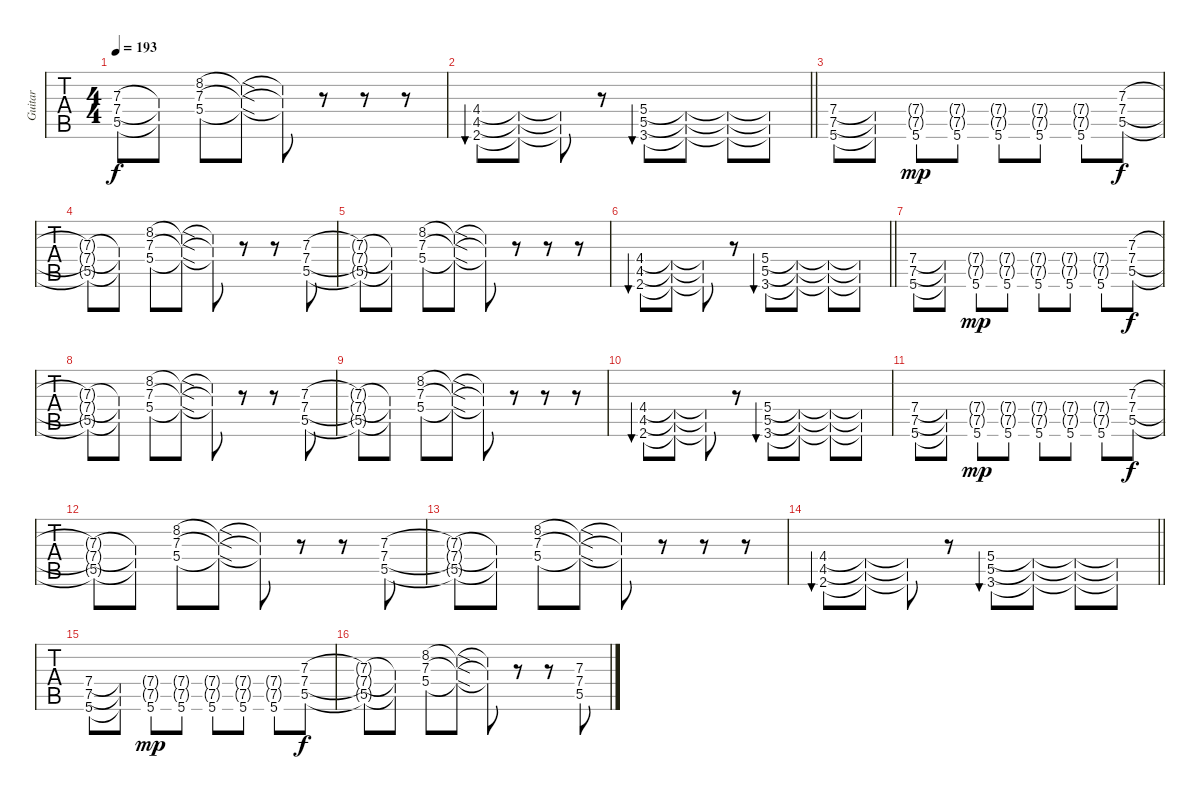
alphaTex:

\track ("Guitar" "Guitar") {instrument overdrivenguitar}
\staff {tabs}
\tuning (E4 B3 G3 D3 A2 E2) {hide}
\ts (4 4)
\tempo 193
\clef g2
\ks c
(7.3{t} 7.4{t} 5.5{t}).8{dy f} (7.3{t} 7.4{t} 5.5{t}).8 (8.2 7.3 5.4).8 (8.2{sod t} 7.3{sod t} 5.4{sod t}).8 (8.2{t} 7.3{t} 5.4{t}).8 r.8 r.8 r.8 |
\barLineRight lightlight
(4.4 4.5 2.6).8{bu 60} (4.4{t} 4.5{t} 2.6{t}).8 (4.4{t} 4.5{t} 2.6{t}).8 r.8 (5.4 5.5 3.6).8{bu 60} (5.4{t} 5.5{t} 3.6{t}).8 (5.4{t} 5.5{t} 3.6{t}).8 (5.4{t} 5.5{t} 3.6{t}).8 |
(7.4 7.5 5.6).8 (7.4{t} 7.5{t} 5.6{t}).8 (7.4{g} 7.5{g} 5.6).8{dy mp} (7.4{g} 7.5{g} 5.6).8 (7.4{g} 7.5{g} 5.6).8 (7.4{g} 7.5{g} 5.6).8 (7.4{g} 7.5{g} 5.6).8 (7.3 7.4 5.5).8{dy f} |
(7.3{t} 7.4{t} 5.5{t}).8 (7.3{t} 7.4{t} 5.5{t}).8 (8.2 7.3 5.4).8 (8.2{sod t} 7.3{sod t} 5.4{sod t}).8 (8.2{t} 7.3{t} 5.4{t}).8 r.8 r.8 (7.3 7.4 5.5).8 |
(7.3{t} 7.4{t} 5.5{t}).8 (7.3{t} 7.4{t} 5.5{t}).8 (8.2 7.3 5.4).8 (8.2{sod t} 7.3{sod t} 5.4{sod t}).8 (8.2{t} 7.3{t} 5.4{t}).8 r.8 r.8 r.8 |
\barLineRight lightlight
(4.4 4.5 2.6).8{bu 60} (4.4{t} 4.5{t} 2.6{t}).8 (4.4{t} 4.5{t} 2.6{t}).8 r.8 (5.4 5.5 3.6).8{bu 60} (5.4{t} 5.5{t} 3.6{t}).8 (5.4{t} 5.5{t} 3.6{t}).8 (5.4{t} 5.5{t} 3.6{t}).8 |
(7.4 7.5 5.6).8 (7.4{t} 7.5{t} 5.6{t}).8 (7.4{g} 7.5{g} 5.6).8{dy mp} (7.4{g} 7.5{g} 5.6).8 (7.4{g} 7.5{g} 5.6).8 (7.4{g} 7.5{g} 5.6).8 (7.4{g} 7.5{g} 5.6).8 (7.3 7.4 5.5).8{dy f} |
(7.3{t} 7.4{t} 5.5{t}).8 (7.3{t} 7.4{t} 5.5{t}).8 (8.2 7.3 5.4).8 (8.2{sod t} 7.3{sod t} 5.4{sod t}).8 (8.2{t} 7.3{t} 5.4{t}).8 r.8 r.8 (7.3 7.4 5.5).8 |
(7.3{t} 7.4{t} 5.5{t}).8 (7.3{t} 7.4{t} 5.5{t}).8 (8.2 7.3 5.4).8 (8.2{sod t} 7.3{sod t} 5.4{sod t}).8 (8.2{t} 7.3{t} 5.4{t}).8 r.8 r.8 r.8 |
(4.4 4.5 2.6).8{bu 60} (4.4{t} 4.5{t} 2.6{t}).8 (4.4{t} 4.5{t} 2.6{t}).8 r.8 (5.4 5.5 3.6).8{bu 60} (5.4{t} 5.5{t} 3.6{t}).8 (5.4{t} 5.5{t} 3.6{t}).8 (5.4{t} 5.5{t} 3.6{t}).8 |
(7.4 7.5 5.6).8 (7.4{t} 7.5{t} 5.6{t}).8 (7.4{g} 7.5{g} 5.6).8{dy mp} (7.4{g} 7.5{g} 5.6).8 (7.4{g} 7.5{g} 5.6).8 (7.4{g} 7.5{g} 5.6).8 (7.4{g} 7.5{g} 5.6).8 (7.3 7.4 5.5).8{dy f} |
(7.3{t} 7.4{t} 5.5{t}).8 (7.3{t} 7.4{t} 5.5{t}).8 (8.2 7.3 5.4).8 (8.2{sod t} 7.3{sod t} 5.4{sod t}).8 (8.2{t} 7.3{t} 5.4{t}).8 r.8 r.8 (7.3 7.4 5.5).8 |
(7.3{t} 7.4{t} 5.5{t}).8 (7.3{t} 7.4{t} 5.5{t}).8 (8.2 7.3 5.4).8 (8.2{sod t} 7.3{sod t} 5.4{sod t}).8 (8.2{t} 7.3{t} 5.4{t}).8 r.8 r.8 r.8 |
\barLineRight lightlight
(4.4 4.5 2.6).8{bu 60} (4.4{t} 4.5{t} 2.6{t}).8 (4.4{t} 4.5{t} 2.6{t}).8 r.8 (5.4 5.5 3.6).8{bu 60} (5.4{t} 5.5{t} 3.6{t}).8 (5.4{t} 5.5{t} 3.6{t}).8 (5.4{t} 5.5{t} 3.6{t}).8 |
(7.4 7.5 5.6).8 (7.4{t} 7.5{t} 5.6{t}).8 (7.4{g} 7.5{g} 5.6).8{dy mp} (7.4{g} 7.5{g} 5.6).8 (7.4{g} 7.5{g} 5.6).8 (7.4{g} 7.5{g} 5.6).8 (7.4{g} 7.5{g} 5.6).8 (7.3 7.4 5.5).8{dy f} |
(7.3{t} 7.4{t} 5.5{t}).8 (7.3{t} 7.4{t} 5.5{t}).8 (8.2 7.3 5.4).8 (8.2{sod t} 7.3{sod t} 5.4{sod t}).8 (8.2{t} 7.3{t} 5.4{t}).8 r.8 r.8 (7.3 7.4 5.5).8
